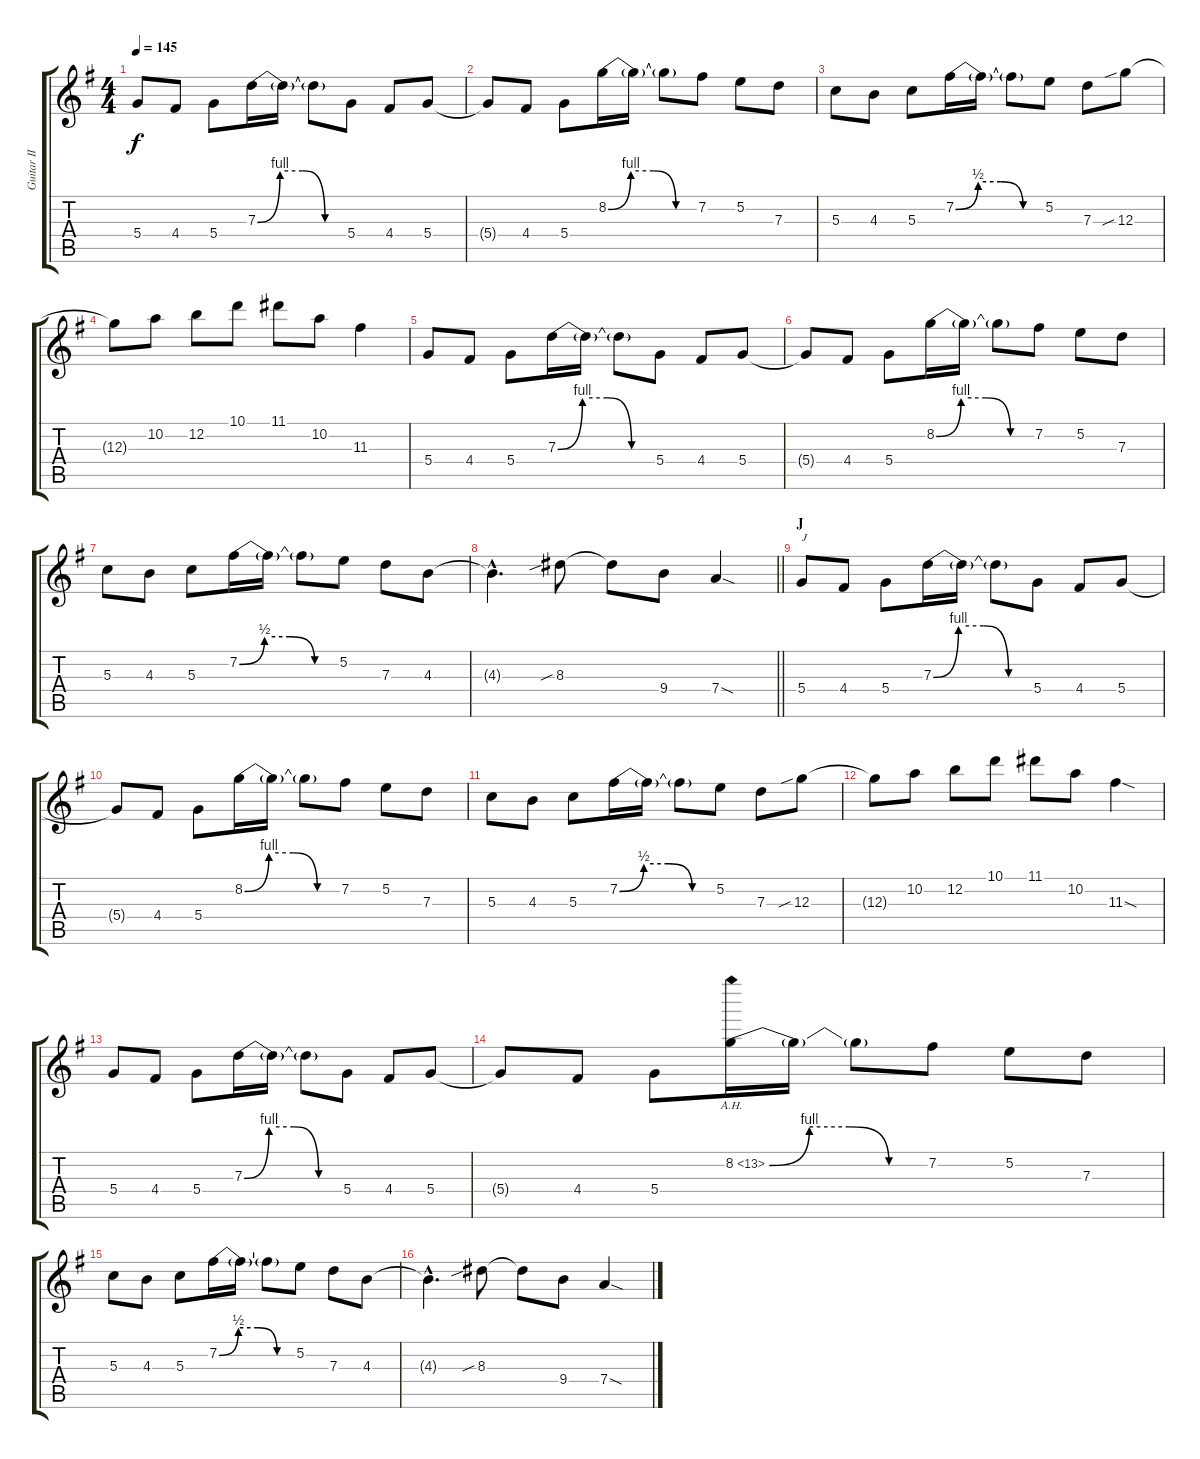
\track ("Guitar II" "Guitar II") {instrument overdrivenguitar}
\staff {score tabs}
\tuning (E4 B3 G3 D3 A2 E2) {hide}
\ts (4 4)
\tempo 145
\clef g2
\ks g
5.4.8{dy f} 4.4.8 5.4.8 7.3{be (custom 0 0 15 4 30 4 45 0 60 0)}.16 7.3{t}.16 7.3{t}.8 5.4.8 4.4.8 5.4.8 |
5.4{t}.8 4.4.8 5.4.8 8.2{be (custom 0 0 15 4 30 4 45 0 60 0)}.16 8.2{t}.16 8.2{t}.8 7.2.8 5.2.8 7.3.8 |
5.3.8 4.3.8 5.3.8 7.2{be (custom 0 0 15 2 30 2 45 0 60 0)}.16 7.2{t}.16 7.2{t}.8 5.2.8 7.3.8 12.3{sib}.8 |
12.3{t}.8 10.2.8 12.2.8 10.1.8 11.1.8 10.2.8 11.3.4 |
5.4.8 4.4.8 5.4.8 7.3{be (custom 0 0 15 4 30 4 45 0 60 0)}.16 7.3{t}.16 7.3{t}.8 5.4.8 4.4.8 5.4.8 |
5.4{t}.8 4.4.8 5.4.8 8.2{be (custom 0 0 15 4 30 4 45 0 60 0)}.16 8.2{t}.16 8.2{t}.8 7.2.8 5.2.8 7.3.8 |
5.3.8 4.3.8 5.3.8 7.2{be (custom 0 0 15 2 30 2 45 0 60 0)}.16 7.2{t}.16 7.2{t}.8 5.2.8 7.3.8 4.3.8 |
\barLineRight lightlight
4.3{hac t}.4{d} 8.3{sib}.8 8.3{t}.8 9.4.8 7.4{sod}.4 |
\section ("" "J")
5.4.8{txt "J"} 4.4.8 5.4.8 7.3{be (custom 0 0 15 4 30 4 45 0 60 0)}.16 7.3{t}.16 7.3{t}.8 5.4.8 4.4.8 5.4.8 |
5.4{t}.8 4.4.8 5.4.8 8.2{be (custom 0 0 15 4 30 4 45 0 60 0)}.16 8.2{t}.16 8.2{t}.8 7.2.8 5.2.8 7.3.8 |
5.3.8 4.3.8 5.3.8 7.2{be (custom 0 0 15 2 30 2 45 0 60 0)}.16 7.2{t}.16 7.2{t}.8 5.2.8 7.3.8 12.3{sib}.8 |
12.3{t}.8 10.2.8 12.2.8 10.1.8 11.1.8 10.2.8 11.3{sod}.4 |
5.4.8 4.4.8 5.4.8 7.3{be (custom 0 0 15 4 30 4 45 0 60 0)}.16 7.3{t}.16 7.3{t}.8 5.4.8 4.4.8 5.4.8 |
5.4{t}.8 4.4.8 5.4.8 8.2{be (custom 0 0 15 4 30 4 45 0 60 0) ah 5}.16 8.2{t}.16 8.2{t}.8 7.2.8 5.2.8 7.3.8 |
5.3.8 4.3.8 5.3.8 7.2{be (custom 0 0 15 2 30 2 45 0 60 0)}.16 7.2{t}.16 7.2{t}.8 5.2.8 7.3.8 4.3.8 |
4.3{hac t}.4{d} 8.3{sib}.8 8.3{t}.8 9.4.8 7.4{sod}.4
